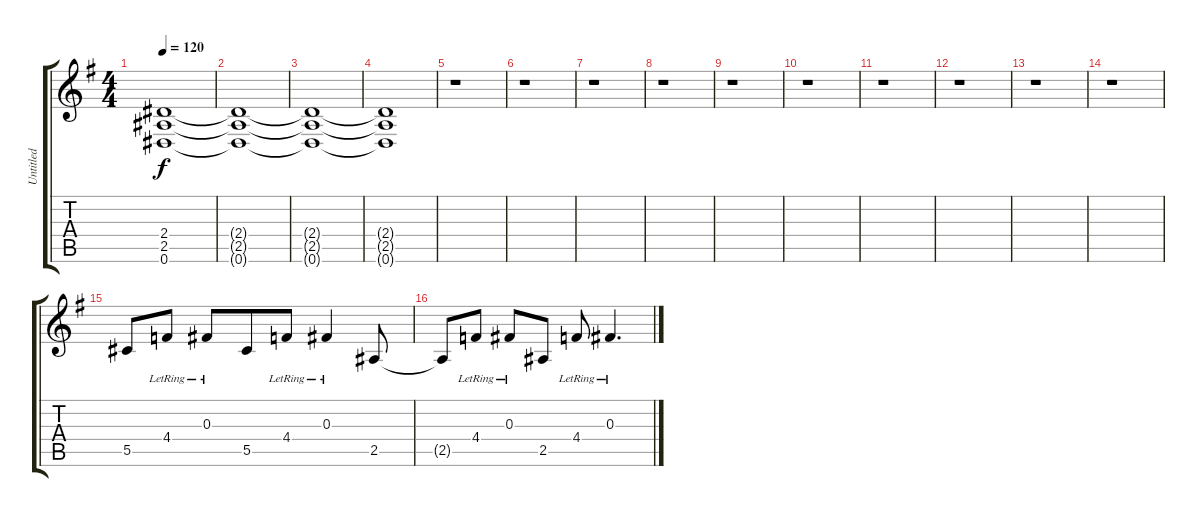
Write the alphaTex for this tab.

\track ("Untitled" "Untitled") {instrument distortionguitar}
\staff {score tabs}
\tuning (Eb4 Bb3 Gb3 Db3 Ab2 Eb2) {hide}
\ts (4 4)
\tempo 120
\clef g2
\ks g
(2.4{t} 2.5{t} 0.6{t}).1{dy f} |
(2.4{t} 2.5{t} 0.6{t}).1 |
(2.4{t} 2.5{t} 0.6{t}).1 |
(2.4{t} 2.5{t} 0.6{t}).1 |
r.1 |
r.1 |
r.1 |
r.1 |
r.1 |
r.1 |
r.1 |
r.1 |
r.1 |
r.1 |
5.5.8 4.4{lr}.8 0.3{lr}.8 5.5.8{beam merge} 4.4{lr}.8 0.3{lr}.4 2.5.8 |
2.5{t}.8 4.4{lr}.8 0.3{lr}.8 2.5.8 4.4{lr}.8 0.3{lr}.4{d}
